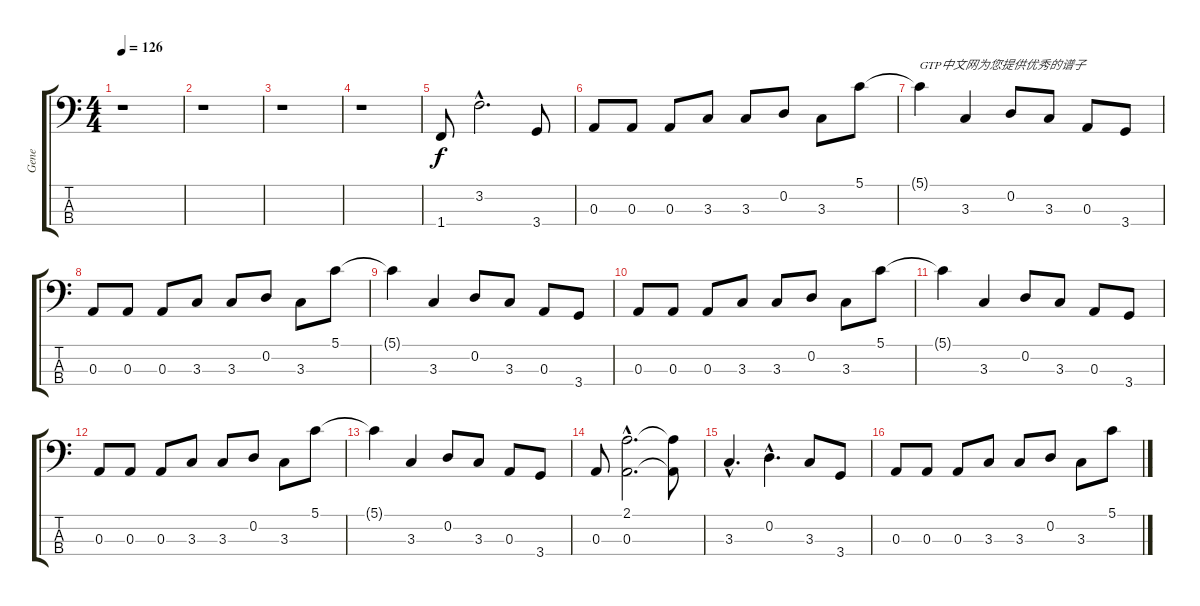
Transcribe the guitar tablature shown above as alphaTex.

\track ("Gene " "Gene ") {instrument electricbasspick}
\staff {score tabs}
\tuning (G2 D2 A1 E1) {hide}
\ts (4 4)
\tempo 126
\clef f4
\ks c
r.1{dy f instrument electricbasspick} |
r.1 |
r.1 |
r.1 |
1.4.8 3.2{hac}.2{d} 3.4.8 |
0.3.8 0.3.8 0.3.8 3.3.8 3.3.8 0.2.8 3.3.8 5.1.8 |
5.1{t}.4{txt "GTP中文网为您提供优秀的谱子"} 3.3.4 0.2.8 3.3.8 0.3.8 3.4.8 |
0.3.8 0.3.8 0.3.8 3.3.8 3.3.8 0.2.8 3.3.8 5.1.8 |
5.1{t}.4 3.3.4 0.2.8 3.3.8 0.3.8 3.4.8 |
0.3.8 0.3.8 0.3.8 3.3.8 3.3.8 0.2.8 3.3.8 5.1.8 |
5.1{t}.4 3.3.4 0.2.8 3.3.8 0.3.8 3.4.8 |
0.3.8 0.3.8 0.3.8 3.3.8 3.3.8 0.2.8 3.3.8 5.1.8 |
5.1{t}.4 3.3.4 0.2.8 3.3.8 0.3.8 3.4.8 |
0.3.8 (2.1{hac} 0.3{hac}).2{d} (2.1{t} 0.3{t}).8 |
3.3{hac}.4{d} 0.2{hac}.4{d} 3.3.8 3.4.8 |
0.3.8 0.3.8 0.3.8 3.3.8 3.3.8 0.2.8 3.3.8 5.1.8
